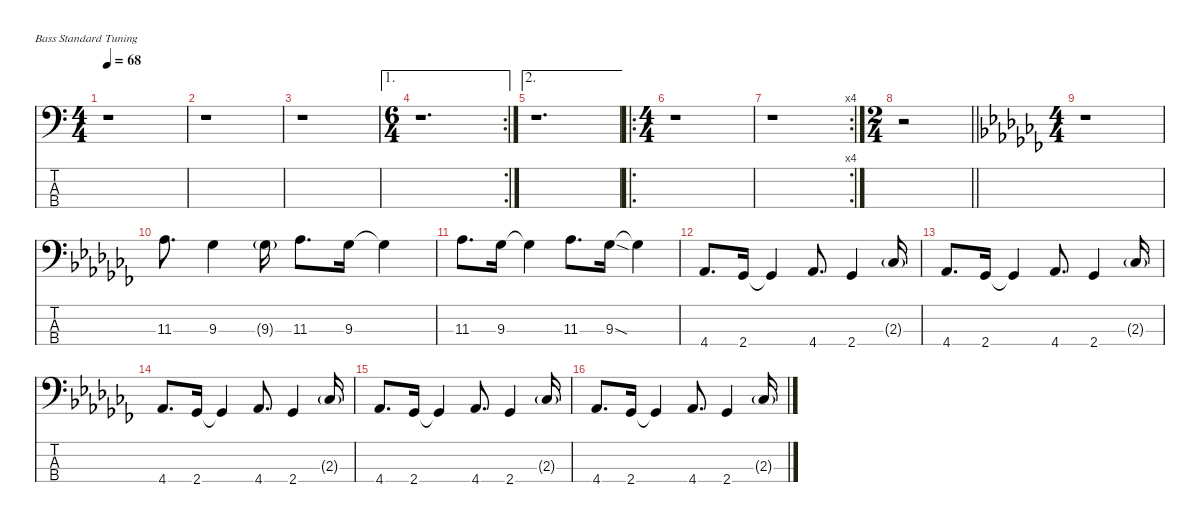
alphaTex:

\defaultSystemsLayout 4
\hideDynamics
\bracketExtendMode nobrackets
\singleTrackTrackNamePolicy hidden
\multiTrackTrackNamePolicy hidden
\firstSystemTrackNameMode fullname
\firstSystemTrackNameOrientation horizontal
\otherSystemsTrackNameOrientation horizontal
\track ("Martin Mendez" "el.bs.") {defaultSystemsLayout 16 instrument electricbassfinger}
\staff {score tabs}
\tuning (G2 D2 A1 E1)
\ts (4 4)
\beaming (8 2 2 2 2)
\tempo 68
\clef f4
\ks c
r.1{dy f instrument electricbassfinger beam Down} |
r.1{beam Down} |
r.1{beam Down} |
\ae 1
\rc 2
\ts (6 4)
\beaming (8 2 2 2 2 2 2)
r.1{d beam Down} |
\ae 2
r.1{d beam Down} |
\ro
\ts (4 4)
\beaming (8 2 2 2 2)
r.1{beam Down} |
\rc 4
r.1{beam Down} |
\ts (2 4)
\beaming (8 2 2)
\barLineRight lightlight
r.2{beam Down} |
\ts (4 4)
\beaming (8 2 2 2 2)
\ks abminor
r.1{beam Down} |
11.3{acc b}.8{d beam Down} 9.3{acc b}.4{beam Down} 9.3{g acc b}.16{dy mf beam Down} 11.3{acc b}.8{d dy f beam Down} 9.3{acc b}.16{beam Down} 9.3{t acc b}.4{beam Down} |
11.3{acc b}.8{d beam Down} 9.3{acc b}.16{beam Down} 9.3{t acc b}.4{beam Down} 11.3{acc b}.8{d beam Down} 9.3{sod acc b}.16{beam Down} 9.3{t acc b}.4{beam Down} |
4.4{acc b}.8{d beam Up} 2.4{acc b}.16{beam Up} 2.4{t acc b}.4{beam Up} 4.4{acc b}.8{d beam Up} 2.4{acc b}.4{beam Up} 2.3{g acc b}.16{dy mf beam Up} |
4.4{acc b}.8{d dy f beam Up} 2.4{acc b}.16{beam Up} 2.4{t acc b}.4{beam Up} 4.4{acc b}.8{d beam Up} 2.4{acc b}.4{beam Up} 2.3{g acc b}.16{dy mf beam Up} |
4.4{acc b}.8{d dy f beam Up} 2.4{acc b}.16{beam Up} 2.4{t acc b}.4{beam Up} 4.4{acc b}.8{d beam Up} 2.4{acc b}.4{beam Up} 2.3{g acc b}.16{dy mf beam Up} |
4.4{acc b}.8{d dy f beam Up} 2.4{acc b}.16{beam Up} 2.4{t acc b}.4{beam Up} 4.4{acc b}.8{d beam Up} 2.4{acc b}.4{beam Up} 2.3{g acc b}.16{dy mf beam Up} |
4.4{acc b}.8{d dy f beam Up} 2.4{acc b}.16{beam Up} 2.4{t acc b}.4{beam Up} 4.4{acc b}.8{d beam Up} 2.4{acc b}.4{beam Up} 2.3{g acc b}.16{dy mf beam Up}
